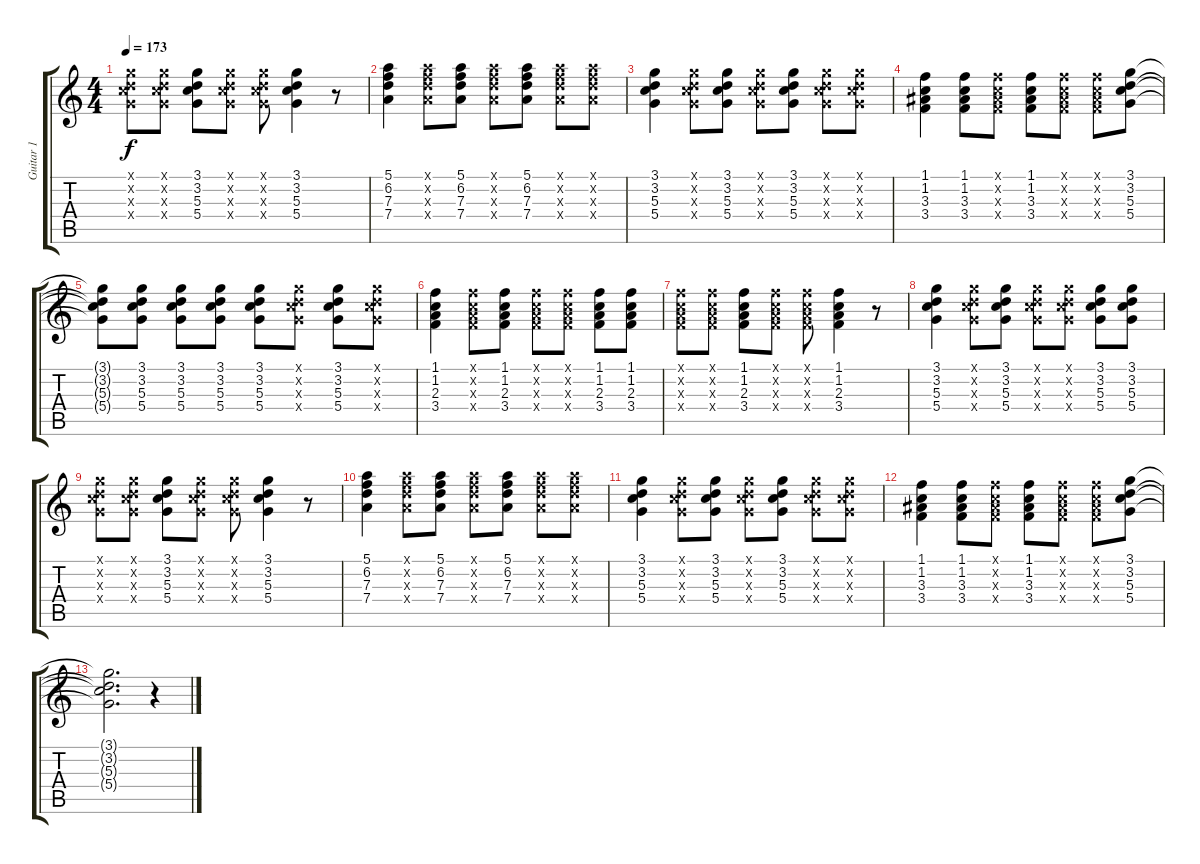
\track ("Guitar 1" "Guitar 1") {instrument distortionguitar}
\staff {score tabs}
\tuning (E4 B3 G3 D3 A2 E2) {hide}
\ts (4 4)
\tempo 173
\clef g2
\ks c
(3.1{x} 3.2{x} 5.3{x} 5.4{x}).8{dy f} (3.1{x} 3.2{x} 5.3{x} 5.4{x}).8 (3.1 3.2 5.3 5.4).8 (3.1{x} 3.2{x} 5.3{x} 5.4{x}).8 (3.1{x} 3.2{x} 5.3{x} 5.4{x}).8 (3.1 3.2 5.3 5.4).4 r.8 |
(5.1 6.2 7.3 7.4).4 (5.1{x} 6.2{x} 7.3{x} 7.4{x}).8 (5.1 6.2 7.3 7.4).8 (5.1{x} 6.2{x} 7.3{x} 7.4{x}).8 (5.1 6.2 7.3 7.4).8 (5.1{x} 6.2{x} 7.3{x} 7.4{x}).8 (5.1{x} 6.2{x} 7.3{x} 7.4{x}).8 |
(3.1 3.2 5.3 5.4).4 (3.1{x} 3.2{x} 5.3{x} 5.4{x}).8 (3.1 3.2 5.3 5.4).8 (3.1{x} 3.2{x} 5.3{x} 5.4{x}).8 (3.1 3.2 5.3 5.4).8 (3.1{x} 3.2{x} 5.3{x} 5.4{x}).8 (3.1{x} 3.2{x} 5.3{x} 5.4{x}).8 |
(1.1 1.2 3.3 3.4).4 (1.1 1.2 3.3 3.4).8 (1.1{x} 1.2{x} 3.3{x} 3.4{x}).8 (1.1 1.2 3.3 3.4).8 (1.1{x} 1.2{x} 3.3{x} 3.4{x}).8 (1.1{x} 1.2{x} 3.3{x} 3.4{x}).8 (3.1 3.2 5.3 5.4).8 |
(3.1{t} 3.2{t} 5.3{t} 5.4{t}).8 (3.1 3.2 5.3 5.4).8 (3.1 3.2 5.3 5.4).8 (3.1 3.2 5.3 5.4).8 (3.1 3.2 5.3 5.4).8 (3.1{x} 3.2{x} 5.3{x} 5.4{x}).8 (3.1 3.2 5.3 5.4).8 (3.1{x} 3.2{x} 5.3{x} 5.4{x}).8 |
(1.1 1.2 2.3 3.4).4 (1.1{x} 1.2{x} 2.3{x} 3.4{x}).8 (1.1 1.2 2.3 3.4).8 (1.1{x} 1.2{x} 2.3{x} 3.4{x}).8 (1.1{x} 1.2{x} 2.3{x} 3.4{x}).8 (1.1 1.2 2.3 3.4).8 (1.1 1.2 2.3 3.4).8 |
(1.1{x} 1.2{x} 2.3{x} 3.4{x}).8 (1.1{x} 1.2{x} 2.3{x} 3.4{x}).8 (1.1 1.2 2.3 3.4).8 (1.1{x} 1.2{x} 2.3{x} 3.4{x}).8 (1.1{x} 1.2{x} 2.3{x} 3.4{x}).8 (1.1 1.2 2.3 3.4).4 r.8 |
(3.1 3.2 5.3 5.4).4 (3.1{x} 3.2{x} 5.3{x} 5.4{x}).8 (3.1 3.2 5.3 5.4).8 (3.1{x} 3.2{x} 5.3{x} 5.4{x}).8 (3.1{x} 3.2{x} 5.3{x} 5.4{x}).8 (3.1 3.2 5.3 5.4).8 (3.1 3.2 5.3 5.4).8 |
(3.1{x} 3.2{x} 5.3{x} 5.4{x}).8 (3.1{x} 3.2{x} 5.3{x} 5.4{x}).8 (3.1 3.2 5.3 5.4).8 (3.1{x} 3.2{x} 5.3{x} 5.4{x}).8 (3.1{x} 3.2{x} 5.3{x} 5.4{x}).8 (3.1 3.2 5.3 5.4).4 r.8 |
(5.1 6.2 7.3 7.4).4 (5.1{x} 6.2{x} 7.3{x} 7.4{x}).8 (5.1 6.2 7.3 7.4).8 (5.1{x} 6.2{x} 7.3{x} 7.4{x}).8 (5.1 6.2 7.3 7.4).8 (5.1{x} 6.2{x} 7.3{x} 7.4{x}).8 (5.1{x} 6.2{x} 7.3{x} 7.4{x}).8 |
(3.1 3.2 5.3 5.4).4 (3.1{x} 3.2{x} 5.3{x} 5.4{x}).8 (3.1 3.2 5.3 5.4).8 (3.1{x} 3.2{x} 5.3{x} 5.4{x}).8 (3.1 3.2 5.3 5.4).8 (3.1{x} 3.2{x} 5.3{x} 5.4{x}).8 (3.1{x} 3.2{x} 5.3{x} 5.4{x}).8 |
(1.1 1.2 3.3 3.4).4 (1.1 1.2 3.3 3.4).8 (1.1{x} 1.2{x} 3.3{x} 3.4{x}).8 (1.1 1.2 3.3 3.4).8 (1.1{x} 1.2{x} 3.3{x} 3.4{x}).8 (1.1{x} 1.2{x} 3.3{x} 3.4{x}).8 (3.1 3.2 5.3 5.4).8 |
(3.1{t} 3.2{t} 5.3{t} 5.4{t}).2{d} r.4
